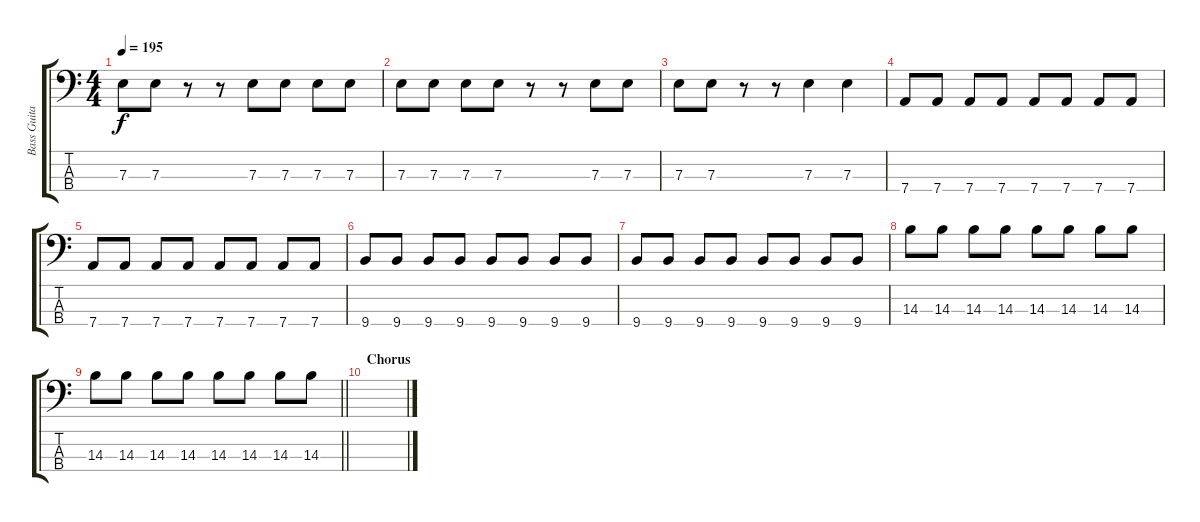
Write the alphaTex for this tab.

\track ("Bass Guitar" "Bass Guita") {instrument electricbassfinger}
\staff {score tabs}
\tuning (G2 D2 A1 D1) {hide}
\ts (4 4)
\tempo 195
\clef f4
\ks c
7.3.8{dy f} 7.3.8 r.8 r.8 7.3.8 7.3.8 7.3.8 7.3.8 |
7.3.8 7.3.8 7.3.8 7.3.8 r.8 r.8 7.3.8 7.3.8 |
7.3.8 7.3.8 r.8 r.8 7.3.4 7.3.4 |
7.4.8 7.4.8 7.4.8 7.4.8 7.4.8 7.4.8 7.4.8 7.4.8 |
7.4.8 7.4.8 7.4.8 7.4.8 7.4.8 7.4.8 7.4.8 7.4.8 |
9.4.8 9.4.8 9.4.8 9.4.8 9.4.8 9.4.8 9.4.8 9.4.8 |
9.4.8 9.4.8 9.4.8 9.4.8 9.4.8 9.4.8 9.4.8 9.4.8 |
14.3.8 14.3.8 14.3.8 14.3.8 14.3.8 14.3.8 14.3.8 14.3.8 |
\barLineRight lightlight
14.3.8 14.3.8 14.3.8 14.3.8 14.3.8 14.3.8 14.3.8 14.3.8 |
\section ("" "Chorus")
